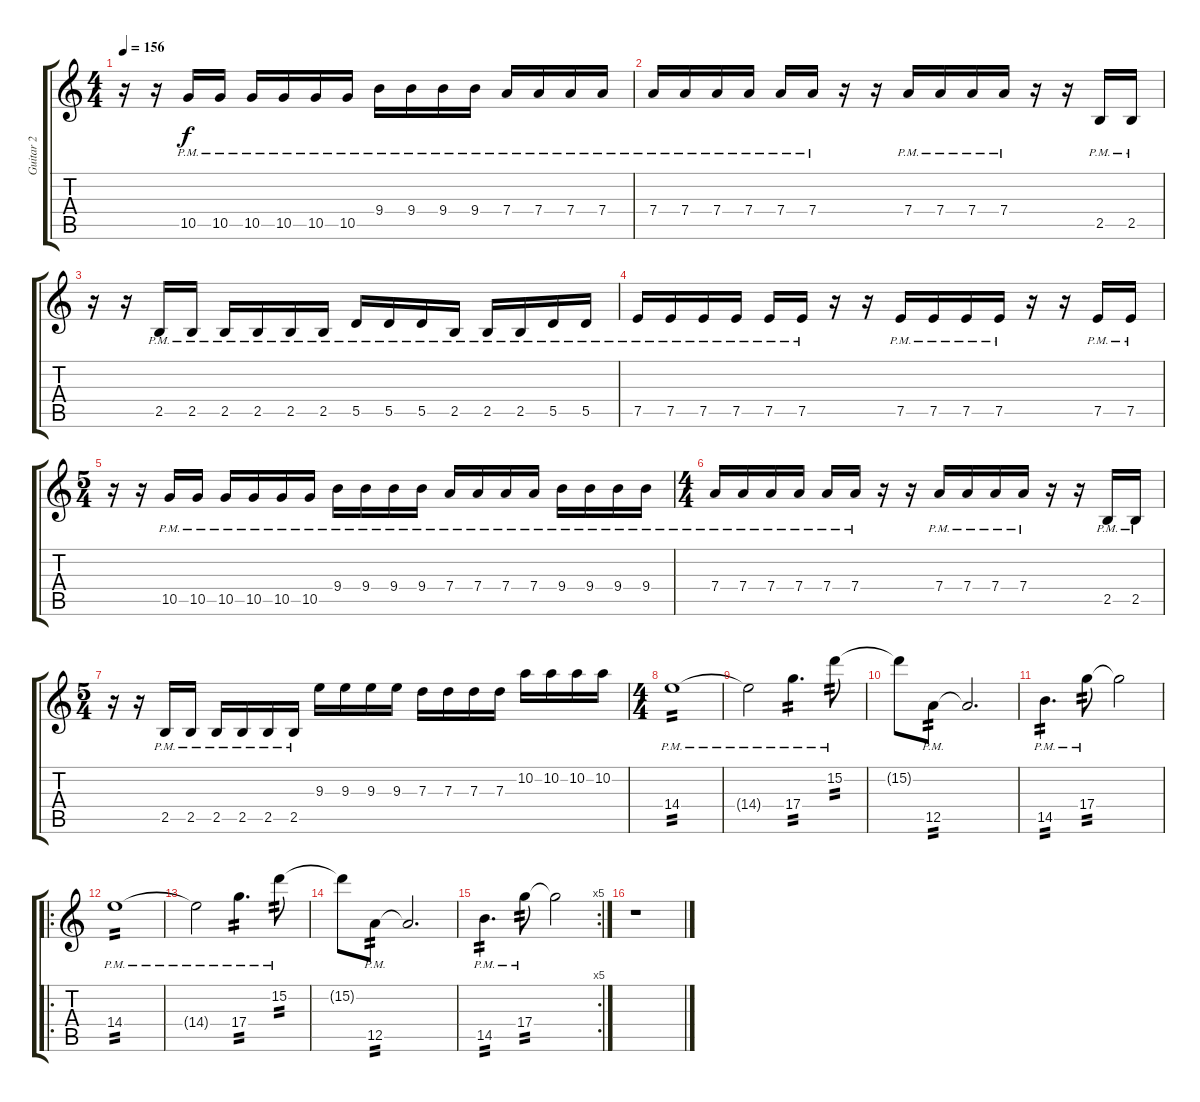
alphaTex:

\track ("Guitar 2" "Guitar 2") {instrument distortionguitar}
\staff {score tabs}
\tuning (E4 B3 G3 D3 A2 D2) {hide}
\ts (4 4)
\tempo 156
\clef g2
\ks c
r.16{dy f} r.16 10.5{pm}.16 10.5{pm}.16 10.5{pm}.16 10.5{pm}.16 10.5{pm}.16 10.5{pm}.16 9.4{pm}.16 9.4{pm}.16 9.4{pm}.16 9.4{pm}.16 7.4{pm}.16 7.4{pm}.16 7.4{pm}.16 7.4{pm}.16 |
7.4{pm}.16 7.4{pm}.16 7.4{pm}.16 7.4{pm}.16 7.4{pm}.16 7.4{pm}.16 r.16 r.16 7.4{pm}.16 7.4{pm}.16 7.4{pm}.16 7.4{pm}.16 r.16 r.16 2.5{pm}.16 2.5{pm}.16 |
r.16 r.16 2.5{pm}.16 2.5{pm}.16 2.5{pm}.16 2.5{pm}.16 2.5{pm}.16 2.5{pm}.16 5.5{pm}.16 5.5{pm}.16 5.5{pm}.16 2.5{pm}.16 2.5{pm}.16 2.5{pm}.16 5.5{pm}.16 5.5{pm}.16 |
7.5{pm}.16 7.5{pm}.16 7.5{pm}.16 7.5{pm}.16 7.5{pm}.16 7.5{pm}.16 r.16 r.16 7.5{pm}.16 7.5{pm}.16 7.5{pm}.16 7.5{pm}.16 r.16 r.16 7.5{pm}.16 7.5{pm}.16 |
\ts (5 4)
r.16 r.16 10.5{pm}.16 10.5{pm}.16 10.5{pm}.16 10.5{pm}.16 10.5{pm}.16 10.5{pm}.16 9.4{pm}.16 9.4{pm}.16 9.4{pm}.16 9.4{pm}.16 7.4{pm}.16 7.4{pm}.16 7.4{pm}.16 7.4{pm}.16 9.4{pm}.16 9.4{pm}.16 9.4{pm}.16 9.4{pm}.16 |
\ts (4 4)
7.4{pm}.16 7.4{pm}.16 7.4{pm}.16 7.4{pm}.16 7.4{pm}.16 7.4{pm}.16 r.16 r.16 7.4{pm}.16 7.4{pm}.16 7.4{pm}.16 7.4{pm}.16 r.16 r.16 2.5{pm}.16 2.5{pm}.16 |
\ts (5 4)
r.16 r.16 2.5{pm}.16 2.5{pm}.16 2.5{pm}.16 2.5{pm}.16 2.5{pm}.16 2.5{pm}.16 9.3.16 9.3.16 9.3.16 9.3.16 7.3.16 7.3.16 7.3.16 7.3.16 10.2.16 10.2.16 10.2.16 10.2.16 |
\ts (4 4)
14.4{pm}.1{tp 2} |
14.4{pm t}.2 17.4{pm}.4{d tp 2} 15.2{pm}.8{tp 2} |
15.2{t}.8 12.5{pm}.8{tp 2} 12.5{t}.2{d} |
14.5{pm}.4{d tp 2} 17.4{pm}.8{tp 2} 17.4{t}.2 |
\ro
14.4{pm}.1{tp 2} |
14.4{pm t}.2 17.4{pm}.4{d tp 2} 15.2{pm}.8{tp 2} |
15.2{t}.8 12.5{pm}.8{tp 2} 12.5{t}.2{d} |
\rc 5
14.5{pm}.4{d tp 2} 17.4{pm}.8{tp 2} 17.4{t}.2 |
r.1
